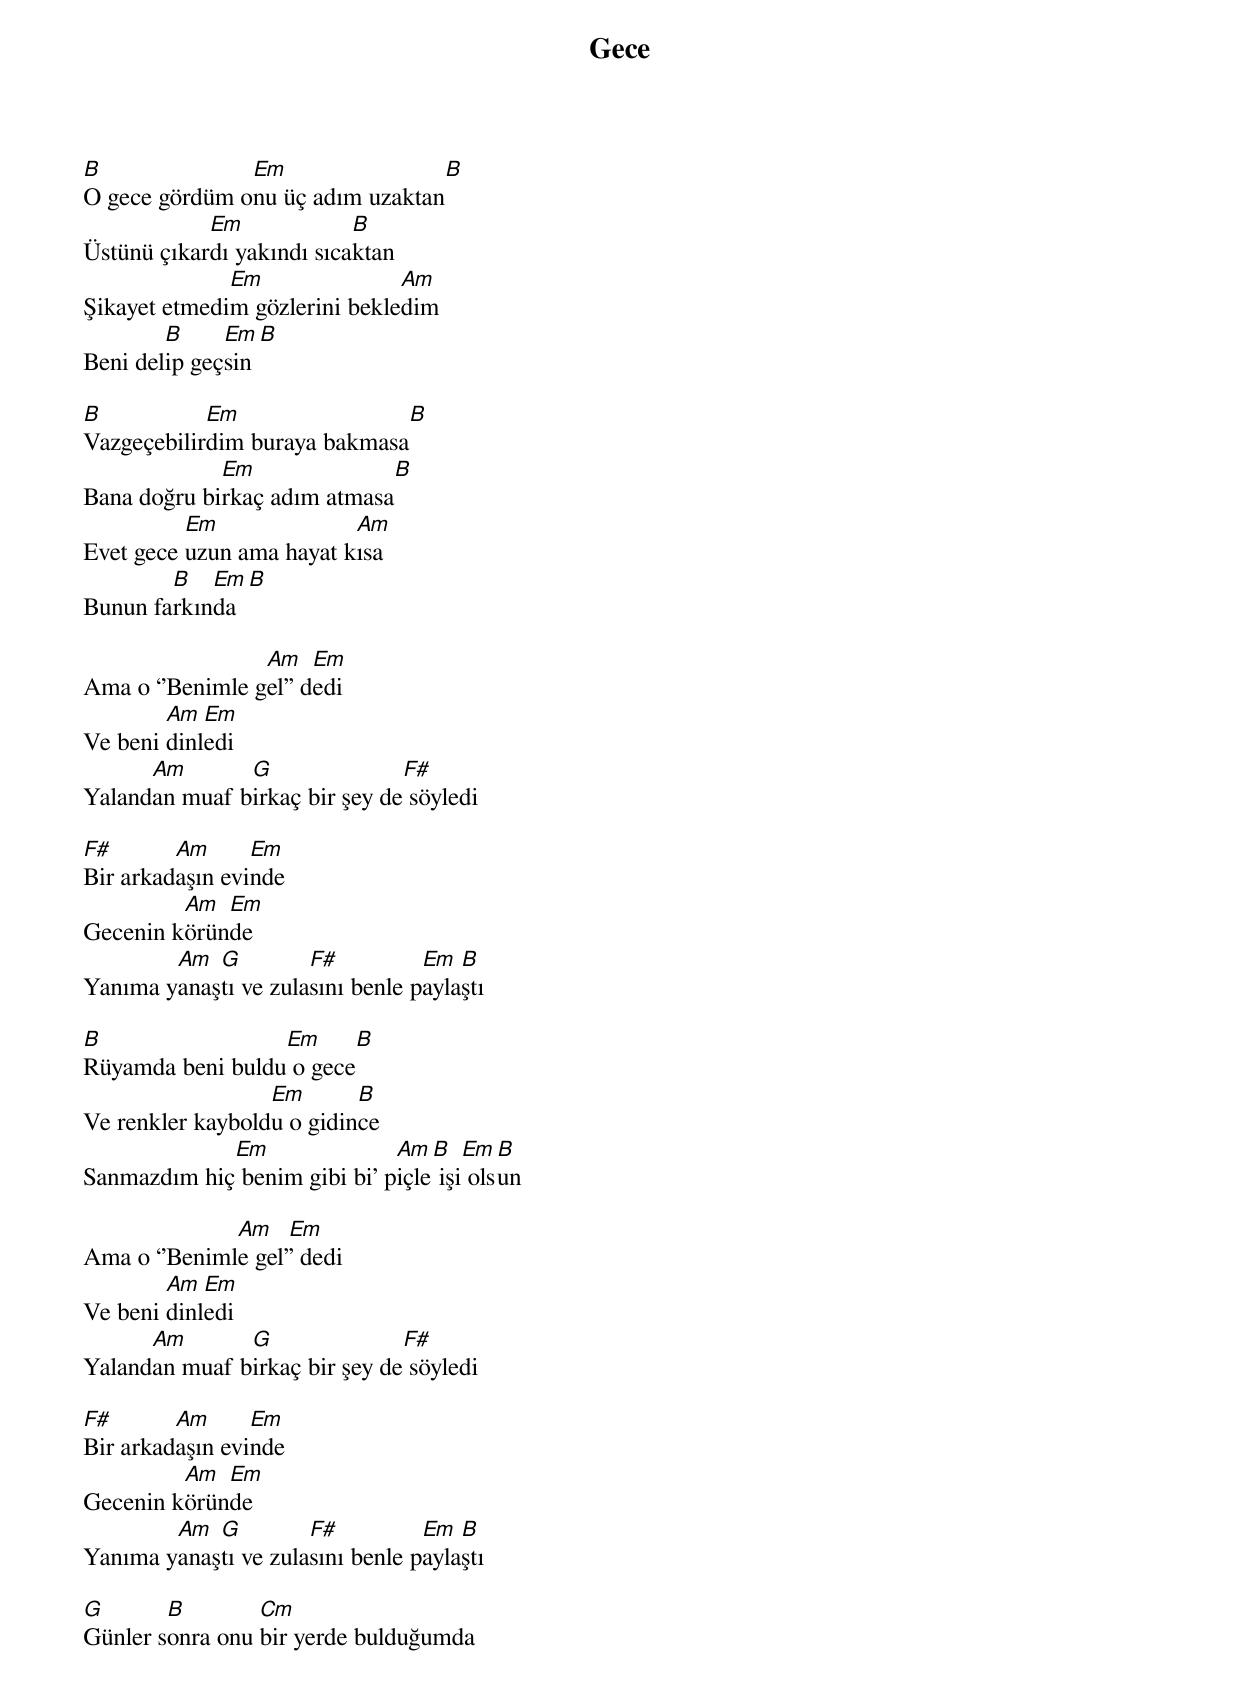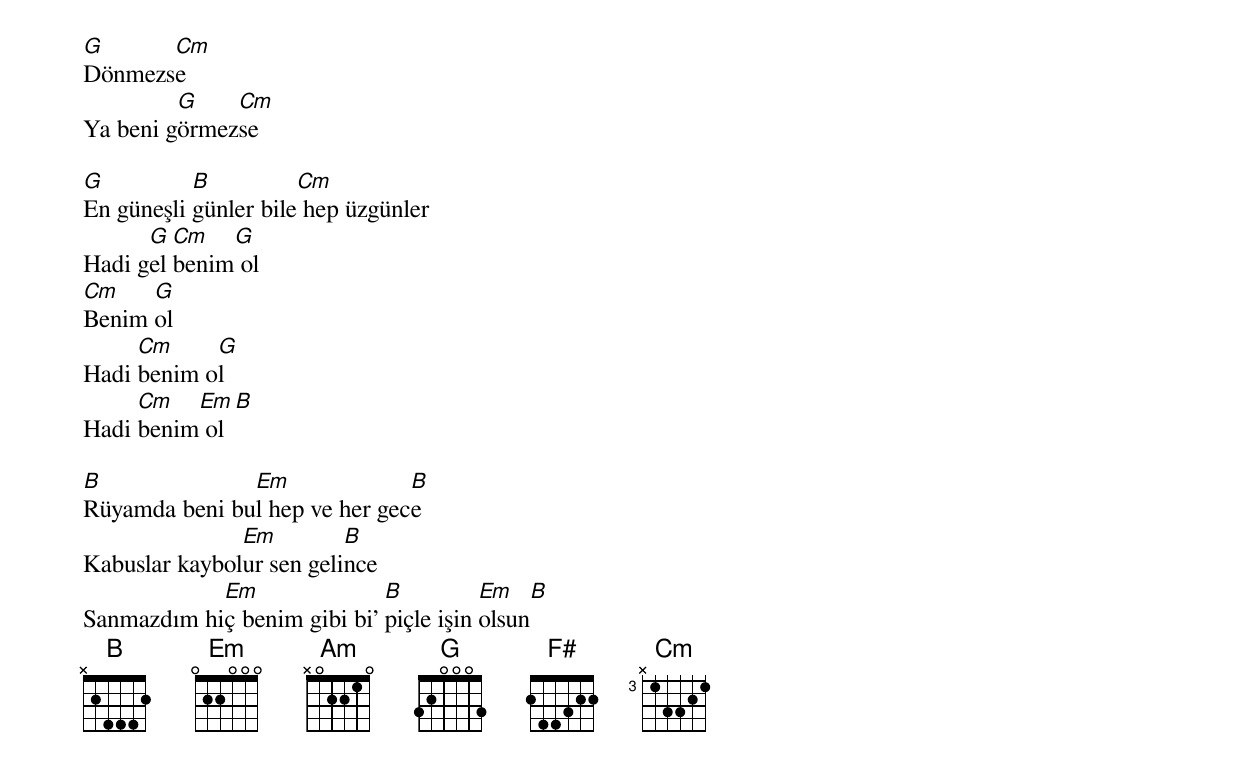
{title: Gece}
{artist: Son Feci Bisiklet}

B              Em                B
O gece gördüm onu üç adım uzaktan
            Em             B
Üstünü çıkardı yakındı sıcaktan
              Em               Am
Şikayet etmedim gözlerini bekledim
        B     Em    B
Beni delip geçsin

B           Em                B
Vazgeçebilirdim buraya bakmasa
             Em              B
Bana doğru birkaç adım atmasa
          Em              Am
Evet gece uzun ama hayat kısa
        B   Em    B
Bunun farkında

                 Am    Em
Ama o ‘'Benimle gel'' dedi
        Am  Em
Ve beni dinledi
      Am       G               F#
Yalandan muaf birkaç bir şey de söyledi

F#       Am      Em
Bir arkadaşın evinde
         Am  Em
Gecenin köründe
        Am  G         F#          Em  B
Yanıma yanaştı ve zulasını benle paylaştı

B                 Em      B
Rüyamda beni buldu o gece
                  Em       B
Ve renkler kayboldu o gidince
             Em               Am  B   Em  B
Sanmazdım hiç benim gibi bi' piçle işi olsun

              Am    Em
Ama o ‘'Benimle gel'' dedi
        Am  Em
Ve beni dinledi
      Am       G               F#
Yalandan muaf birkaç bir şey de söyledi

F#       Am      Em
Bir arkadaşın evinde
         Am  Em
Gecenin köründe
        Am  G         F#          Em  B
Yanıma yanaştı ve zulasını benle paylaştı

G       B        Cm
Günler sonra onu bir yerde bulduğumda
G      Cm
Dönmezse
         G    Cm
Ya beni görmezse

G          B          Cm
En güneşli günler bile hep üzgünler
      G  Cm   G
Hadi gel benim ol
Cm    G
Benim ol
     Cm     G
Hadi benim ol
     Cm   Em   B
Hadi benim ol

B              Em              B
Rüyamda beni bul hep ve her gece
               Em         B
Kabuslar kaybolur sen gelince
            Em               B          Em    B
Sanmazdım hiç benim gibi bi' piçle işin olsun
